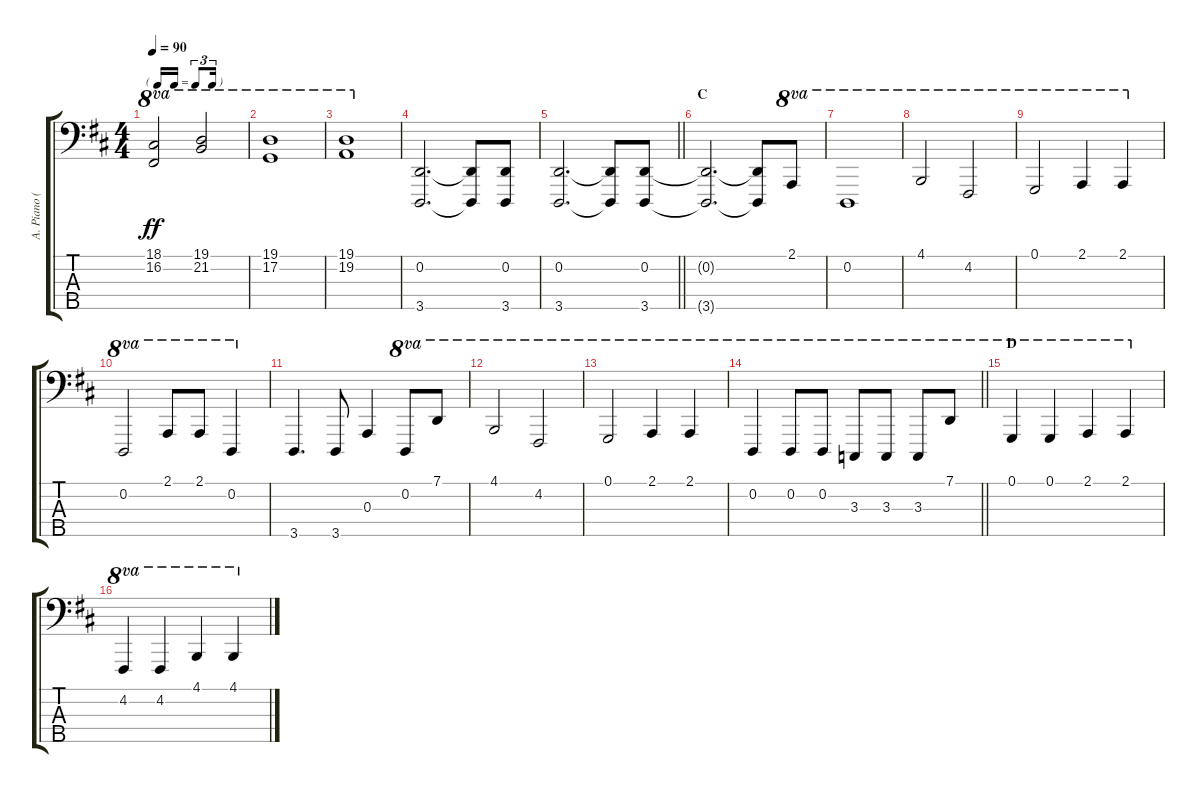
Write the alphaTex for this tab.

\track ("A. Piano (Left Hand)" "A. Piano (") {instrument acousticgrandpiano}
\staff {score tabs}
\tuning (G2 D2 A1 E1 B0) {hide}
\ts (4 4)
\tf triplet16th
\tempo 90
\clef f4
\ks d
(18.1 16.2).2{ot 8va dy ff} (19.1 21.2).2{ot 8va} |
(19.1 17.2).1{ot 8va} |
(19.1 19.2).1{ot 8va} |
(0.2 3.5).2{d} (0.2{t} 3.5{t}).8 (0.2 3.5).8 |
\barLineRight lightlight
(0.2 3.5).2{d} (0.2{t} 3.5{t}).8 (0.2 3.5).8 |
\section ("" "C")
(0.2{t} 3.5{t}).2{d} (0.2{t} 3.5{t}).8 2.1.8{ot 8va} |
0.2.1{ot 8va} |
4.1.2{ot 8va} 4.2.2{ot 8va} |
0.1.2{ot 8va} 2.1.4{ot 8va} 2.1.4{ot 8va} |
0.2.2{ot 8va} 2.1.8{ot 8va} 2.1.8{ot 8va} 0.2.4{ot 8va} |
3.5.4{d} 3.5.8 0.3.4 0.2.8{ot 8va} 7.1.8{ot 8va} |
4.1.2{ot 8va} 4.2.2{ot 8va} |
0.1.2{ot 8va} 2.1.4{ot 8va} 2.1.4{ot 8va} |
\barLineRight lightlight
0.2.4{ot 8va} 0.2.8{ot 8va} 0.2.8{ot 8va} 3.3.8{ot 8va} 3.3.8{ot 8va} 3.3.8{ot 8va} 7.1.8{ot 8va} |
\section ("" "D")
0.1.4{ot 8va} 0.1.4{ot 8va} 2.1.4{ot 8va} 2.1.4{ot 8va} |
4.2.4{ot 8va} 4.2.4{ot 8va} 4.1.4{ot 8va} 4.1.4{ot 8va}
